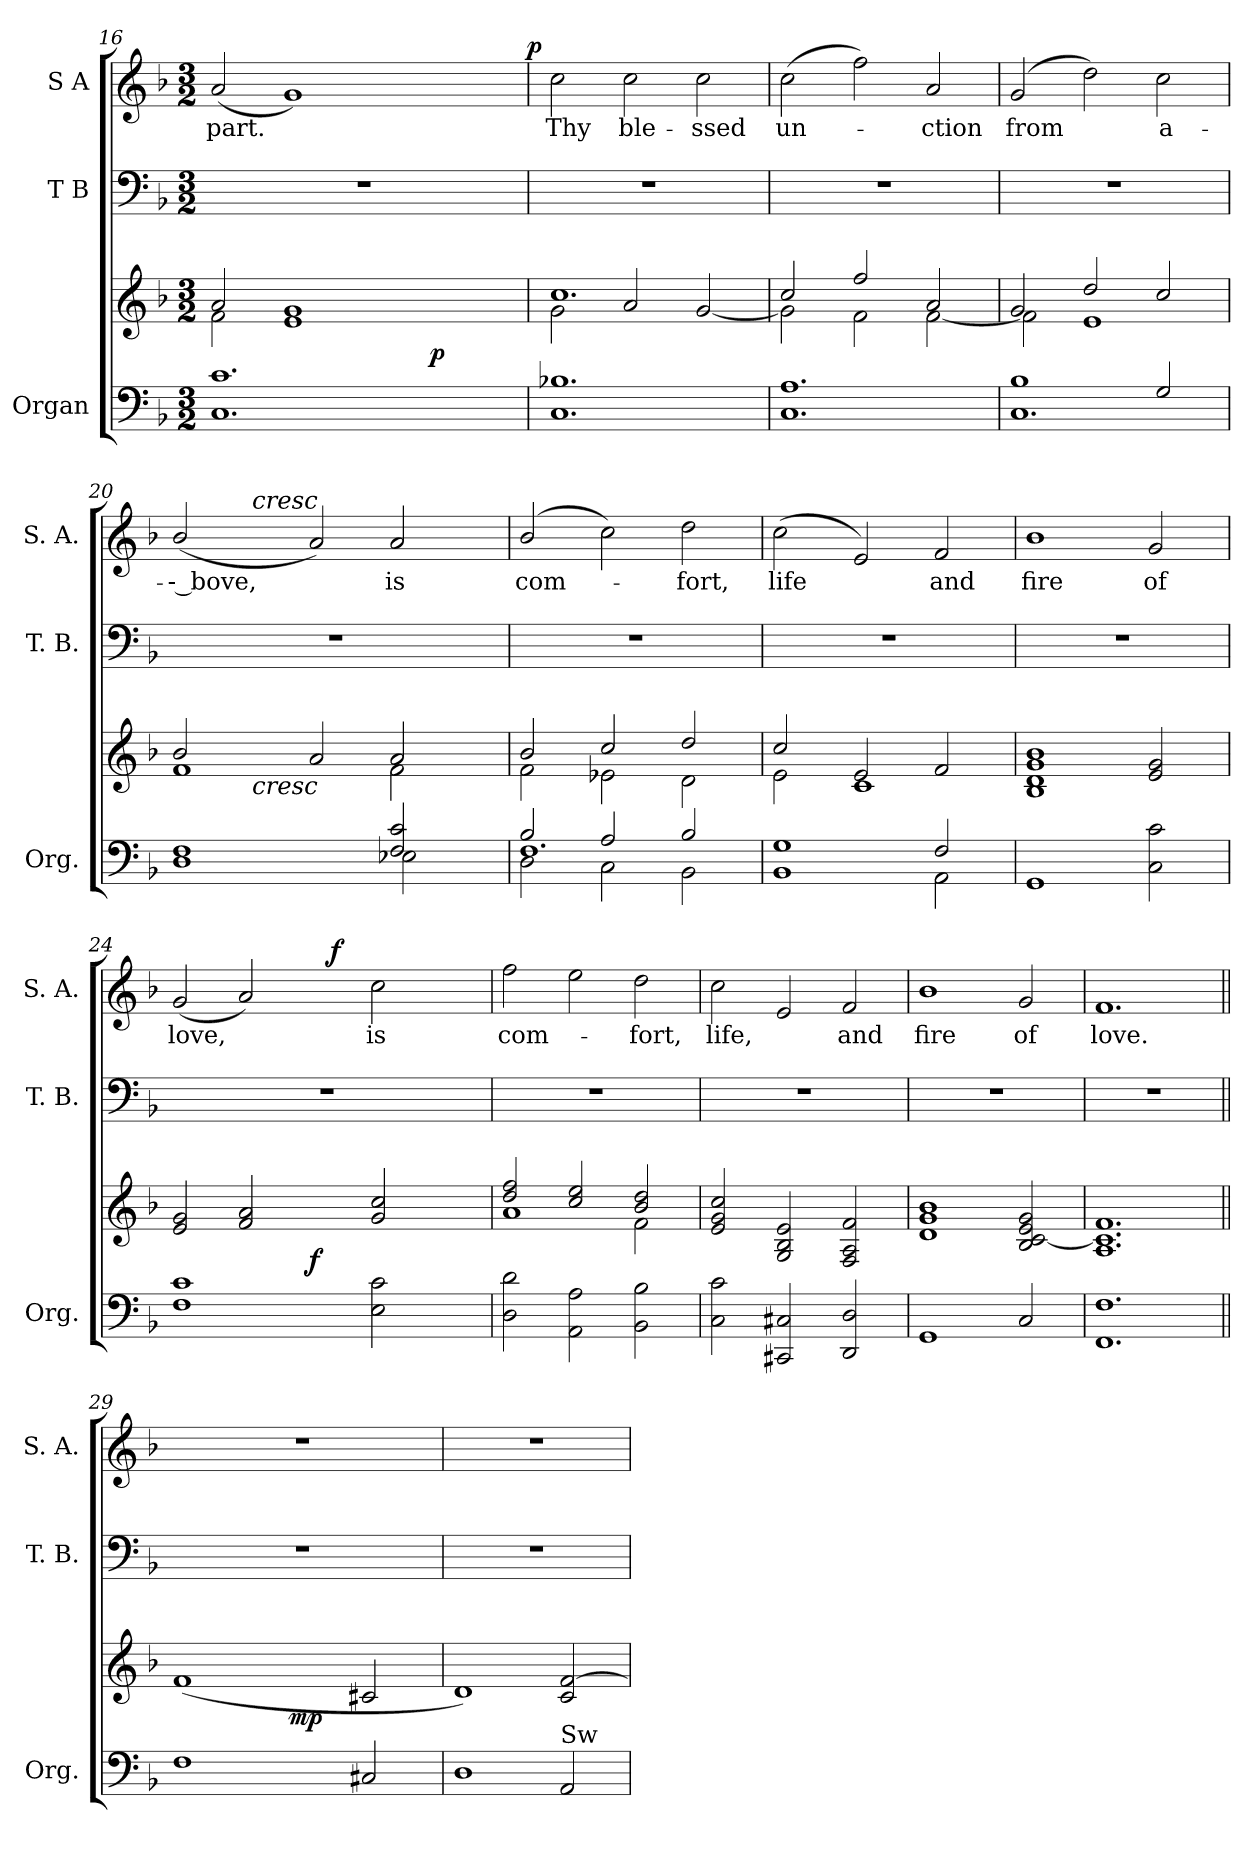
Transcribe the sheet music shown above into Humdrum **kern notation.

**kern	**kern	**dynam	**kern	**kern	**text	**dynam
*part3	*part3	*part3	*part2	*part1	*part1	*part1
*staff4	*staff3	*staff3/4	*staff2	*staff1	*staff1	*staff1
*I"Organ	*	*	*I"T B	*I"S A	*	*
*I'Org.	*	*	*I'T. B.	*I'S. A.	*	*
*clefF4	*clefG2	*	*clefF4	*clefG2	*	*
*k[b-]	*k[b-]	*	*k[b-]	*k[b-]	*	*
*F:	*F:	*	*F:	*F:	*	*
*M3/2	*M3/2	*	*M3/2	*M3/2	*	*
=16	=16	=16	=16	=16	=16	=16
*	*^	*	*	*	*	*
!	!	!	!	!LO:N:vis=1	!	!	!
!	!	!	!	!	!	!LO:LY:b:color=#000000	!
*^	*	*	*	*	*^	*	*
1.Ci 1.ci	1ryy	2ai/	2fi\	.	1.r	(2ai/	1ryy	-part.	.
.	.	1gi	1ei	.	.	1gi)	.	.	.
.	8ryy	.	.	.	.	.	4ryy	.	.
.	16ryy	.	.	.	.	.	.	.	.
.	32ryy	.	.	.	.	.	.	.	.
.	128.ryy	.	.	.	.	.	.	.	.
.	4ryy	.	.	p	.	.	.	.	.
.	.	.	.	.	.	.	8ryy	.	.
.	.	.	.	.	.	.	16ryy	.	.
.	.	.	.	.	.	.	32ryy	.	.
.	.	.	.	.	.	.	64ryy	.	.
.	64ryy	.	.	.	.	.	.	.	.
.	.	.	.	.	.	.	128...ryy	.	.
.	256ryy	.	.	.	.	.	.	.	.
.	.	.	.	.	.	.	1024ryy	.	p
=17	=17	=17	=17	=17	=17	=17	=17	=17	=17
!	!	!	!	!	!LO:N:vis=1	!	!	!	!
*v	*v	*	*	*	*	*v	*v	*	*
*^	*	*	*	*	*^	*	*
!	!	!	!	!	!	!	!	!LO:LY:b:color=#000000	!
*v	*v	*	*	*	*	*v	*v	*	*
1.Ci 1.B-Xi	1.cci	2gi\	.	1.r	2cci\	Thy	.
!	!	!	!	!	!	!LO:LY:b:color=#000000	!
.	.	2ai/	.	.	2cci\	ble-	.
!	!	!	!	!	!	!LO:LY:b:color=#000000	!
.	.	[2gi/	.	.	2cci\	-ssed	.
=18	=18	=18	=18	=18	=18	=18	=18
*^	*	*	*	*	*	*	*
!	!	!	!	!	!LO:N:vis=1	!	!	!
!	!	!	!	!	!	!	!LO:LY:b:color=#000000	!
1.Ai	1.Ci	2cci/	2gi\]	.	1.r	(2cci\	un-	.
.	.	2ffi/	2fi\	.	.	2ffi\)	.	.
!	!	!	!	!	!	!	!LO:LY:b:color=#000000	!
.	.	2ai/	[2fi\	.	.	2ai/	-ction	.
=19	=19	=19	=19	=19	=19	=19	=19	=19
!	!	!	!	!	!LO:N:vis=1	!	!	!
!	!	!	!	!	!	!	!LO:LY:b:color=#000000	!
1B-i	1.Ci	2gi/	2fi\]	.	1.r	(2gi/	from	.
.	.	2ddi/	1ei	.	.	2ddi\)	.	.
!	!	!	!	!	!	!	!LO:LY:b:color=#000000	!
2Gi/	.	2cci/	.	.	.	2cci\	a-	.
!!LO:LB:g=z
=20	=20	=20	=20	=20	=20	=20	=20	=20
!	!	!	!	!	!LO:N:vis=1	!	!	!
!	!	!	!	!	!	!	!LO:LY:b:color=#000000	!
*	*	*	*^	*	*	*^	*	*
1Fi	1Di	2b-i/	1fi	8ryy	.	1.r	(2b-i/	8ryy	-- bove,	.
.	.	.	.	16ryy	.	.	.	16ryy	.	.
.	.	.	.	64ryy	.	.	.	64ryy	.	.
.	.	.	.	128ryy	.	.	.	128ryy	.	.
.	.	.	.	256ryy	.	.	.	256ryy	.	.
.	.	.	.	1024ryy	.	.	.	1024ryy	.	.
!	!	!	!	!	!	!	!	!LO:TX:a:i:t=cresc	!	!
!	!	!	!	!LO:TX:b:i:t=cresc	!	!	!	!	!	!
.	.	.	.	1ryy	.	.	.	1ryy	.	.
.	.	2ai/	.	.	.	.	2ai/)	.	.	.
!	!	!	!	!	!	!	!	!	!LO:LY:b:color=#000000	!
2Fi/ 2ci	2E-Xi\	2ai/	2fi\	.	.	.	2ai/	.	is	.
.	.	.	.	4ryy	.	.	.	4ryy	.	.
.	.	.	.	32ryy	.	.	.	32ryy	.	.
.	.	.	.	512.ryy	.	.	.	512.ryy	.	.
=21	=21	=21	=21	=21	=21	=21	=21	=21	=21	=21
*	*^	*	*	*	*	*	*	*	*	*
!	!	!	!	!	!	!	!LO:N:vis=1	!	!	!	!
*	*	*	*	*v	*v	*	*	*v	*v	*	*
*	*	*	*	*^	*	*	*^	*	*
!	!	!	!	!	!	!	!	!	!	!LO:LY:b:color=#000000	!
*	*	*	*	*v	*v	*	*	*v	*v	*	*
2B-i/	2Di\	1.Fi	2b-i/	2fi\	.	1.r	(2b-i/	com-	.
2Ai/	2Ci\	.	2cci/	2e-Xi\	.	.	2cci\)	.	.
!	!	!	!	!	!	!	!	!LO:LY:b:color=#000000	!
2B-i/	2BB-i\	.	2ddi/	2di\	.	.	2ddi\	-fort,	.
*	*v	*v	*	*	*	*	*	*	*
=22	=22	=22	=22	=22	=22	=22	=22	=22
!	!	!	!	!	!LO:N:vis=1	!	!	!
!	!	!	!	!	!	!	!LO:LY:b:color=#000000	!
1Gi	1BB-i	2cci/	2ei\	.	1.r	(2cci\	life	.
.	.	2ei/	1ci	.	.	2ei/)	.	.
!	!	!	!	!	!	!	!LO:LY:b:color=#000000	!
2Fi/	2AAi\	2fi/	.	.	.	2fi/	and	.
=23	=23	=23	=23	=23	=23	=23	=23	=23
!	!	!	!	!	!LO:N:vis=1	!	!	!
*v	*v	*	*	*	*	*	*	*
*^	*	*	*	*	*	*	*
!	!	!	!	!	!	!	!LO:LY:b:color=#000000	!
*v	*v	*	*	*	*	*	*	*
1GGi	1gi 1b-i	1B-i 1di	.	1.r	1b-i	fire	.
!	!	!	!	!	!	!LO:LY:b:color=#000000	!
2Ci\ 2ci	2ei/ 2gi	2ryy	.	.	2gi/	of	.
=24	=24	=24	=24	=24	=24	=24	=24
!	!	!	!	!LO:N:vis=1	!	!	!
!	!	!	!	!	!	!LO:LY:b:color=#000000	!
*	*	*	*	*	*^	*	*
1Fi 1ci	2ei/ 2gi	2ryy	.	1.r	(2gi/	2ryy	love,	.
.	2fi/ 2ai	8ryy	.	.	2ai/)	4ryy	.	.
.	.	16ryy	.	.	.	.	.	.
.	.	32ryy	.	.	.	.	.	.
.	.	64ryy	.	.	.	.	.	.
.	.	256.ryy	.	.	.	.	.	.
.	.	2ryy	f	.	.	.	.	.
.	.	.	.	.	.	64ryy	.	.
.	.	.	.	.	.	128...ryy	.	.
.	.	.	.	.	.	2ryy	.	f
!	!	!	!	!	!	!	!LO:LY:b:color=#000000	!
2Ei\ 2ci	2gi/ 2cci	.	.	.	2cci\	.	is	.
.	.	4ryy	.	.	.	.	.	.
.	.	.	.	.	.	8ryy	.	.
.	.	.	.	.	.	16ryy	.	.
.	.	.	.	.	.	32ryy	.	.
.	.	128ryy	.	.	.	.	.	.
.	.	512ryy	.	.	.	.	.	.
.	.	.	.	.	.	1024ryy	.	.
=25	=25	=25	=25	=25	=25	=25	=25	=25
!	!	!	!	!LO:N:vis=1	!	!	!	!
*	*	*	*	*	*v	*v	*	*
*	*	*	*	*	*^	*	*
!	!	!	!	!	!	!	!LO:LY:b:color=#000000	!
*	*	*	*	*	*v	*v	*	*
2Di\ 2di	2ddi/ 2ffi	1ai	.	1.r	2ffi\	com-	.
2AAi\ 2Ai	2cci/ 2eei	.	.	.	2eei\	.	.
!	!	!	!	!	!	!LO:LY:b:color=#000000	!
2BB-i\ 2B-i	2b-i/ 2ddi	2fi\	.	.	2ddi\	-fort,	.
!!LO:LB:g=z
=26	=26	=26	=26	=26	=26	=26	=26
!	!	!	!	!LO:N:vis=1	!	!	!
!	!	!	!	!	!	!LO:LY:b:color=#000000	!
2Ci\ 2ci	2ei/ 2gi 2cci	1.ryy	.	1.r	2cci\	life,	.
2CC#Xi/ 2C#Xi	2Gi/ 2B-i 2ei	.	.	.	2ei/	.	.
!	!	!	!	!	!	!LO:LY:b:color=#000000	!
2DDi/ 2Di	2Fi/ 2Ai 2fi	.	.	.	2fi/	and	.
*	*v	*v	*	*	*	*	*
=27	=27	=27	=27	=27	=27	=27
!	!	!	!LO:N:vis=1	!	!	!
!	!	!	!	!	!LO:LY:b:color=#000000	!
1GGi	1di 1gi 1b-i	.	1.r	1b-i	fire	.
!	!	!	!	!	!LO:LY:b:color=#000000	!
2Ci/	2B-i/ [2ci 2ei 2gi	.	.	2gi/	of	.
=28	=28	=28	=28	=28	=28	=28
!	!	!	!LO:N:vis=1	!	!	!
!	!	!	!	!	!LO:LY:b:color=#000000	!
1.FFi 1.Fi	1.Ai 1.ci] 1.fi	.	1.r	1.fi	love.	.
=29||	=29||	=29||	=29||	=29||	=29||	=29||
!LO:TX:a:t=Diap	!	!	!	!	!	!
!	!	!	!LO:N:vis=1	!LO:N:vis=1	!	!
*^	*	*	*	*	*	*
1Fi	4ryy	(1fi	.	1.r	1.r	.	.
.	8ryy	.	.	.	.	.	.
.	16ryy	.	.	.	.	.	.
.	32ryy	.	.	.	.	.	.
.	128ryy	.	.	.	.	.	.
.	512.ryy	.	.	.	.	.	.
.	1ryy	.	mp	.	.	.	.
2C#Xi/	.	2c#Xi/	.	.	.	.	.
.	64ryy	.	.	.	.	.	.
.	256ryy	.	.	.	.	.	.
.	1024ryy	.	.	.	.	.	.
=30	=30	=30	=30	=30	=30	=30	=30
!	!	!	!	!LO:N:vis=1	!LO:N:vis=1	!	!
*v	*v	*	*	*	*	*	*
1Di	1di)	.	1.r	1.r	.	.
!LO:TX:a:t=Sw	!	!	!	!	!	!
2AAi/	2ci/ [2fi	.	.	.	.	.
=	=	=	=	=	=	=
*-	*-	*-	*-	*-	*-	*-
